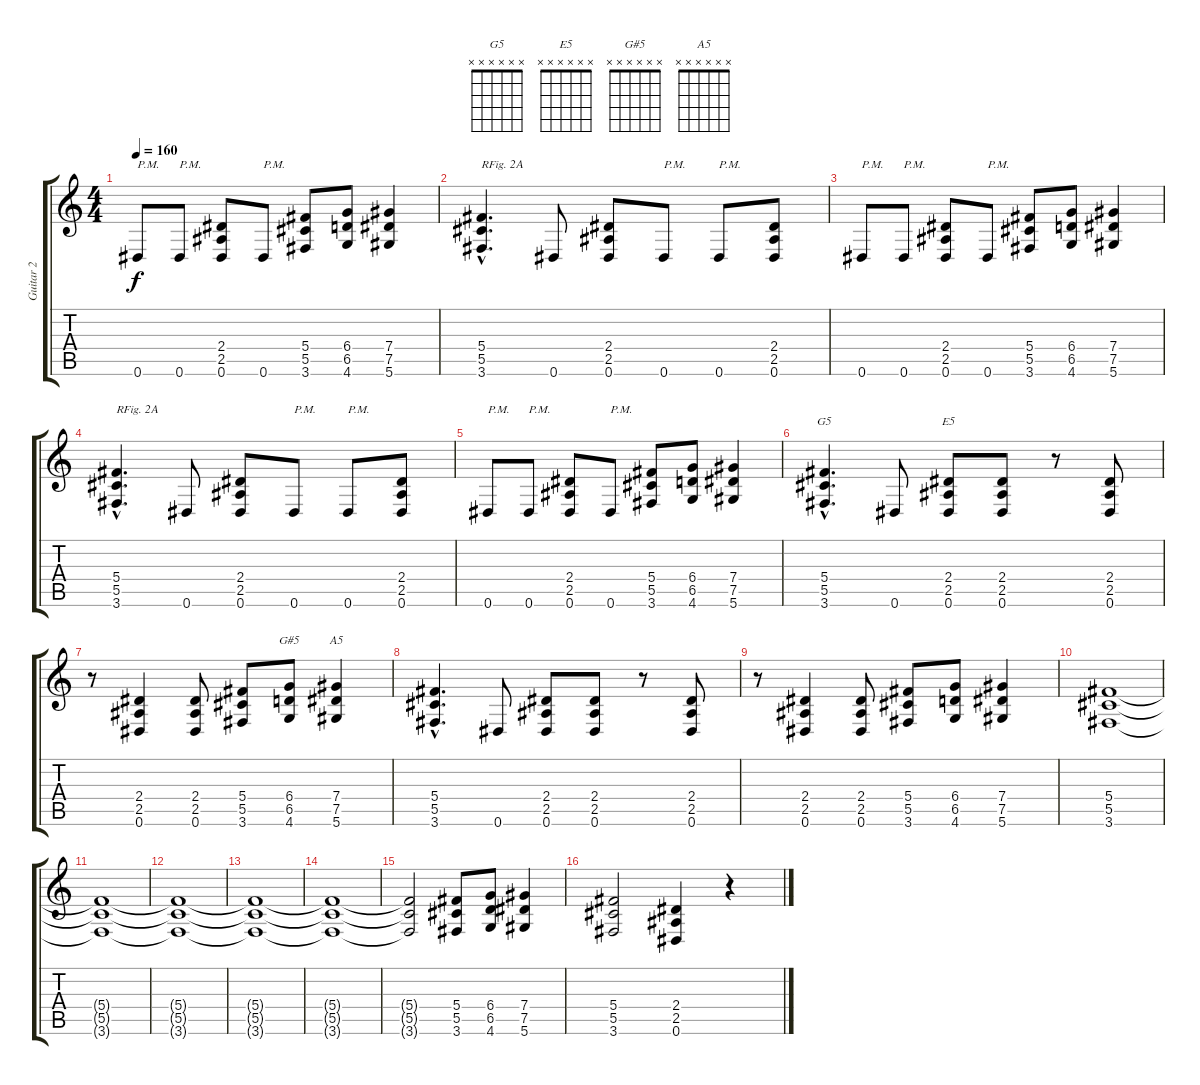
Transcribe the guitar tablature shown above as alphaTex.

\track ("Guitar 2" "Guitar 2") {instrument distortionguitar}
\staff {score tabs}
\tuning (Eb4 Bb3 Gb3 Db3 Ab2 Eb2) {hide}
\chord ("G5" x x x x x x) {firstfret 0}
\chord ("E5" x x x x x x) {firstfret 0}
\chord ("G#5" x x x x x x) {firstfret 0}
\chord ("A5" x x x x x x) {firstfret 0}
\ts (4 4)
\tempo 160
\clef g2
\ks c
0.6.8{txt "P.M." dy f} 0.6.8{txt "P.M."} (2.4 2.5 0.6).8 0.6.8{txt "P.M."} (5.4 5.5 3.6).8 (6.4 6.5 4.6).8 (7.4 7.5 5.6).4 |
(5.4{hac} 5.5{hac} 3.6{hac}).4{d txt "RFig. 2A"} 0.6.8 (2.4 2.5 0.6).8 0.6.8{txt "P.M."} 0.6.8{txt "P.M."} (2.4 2.5 0.6).8 |
0.6.8{txt "P.M."} 0.6.8{txt "P.M."} (2.4 2.5 0.6).8 0.6.8{txt "P.M."} (5.4 5.5 3.6).8 (6.4 6.5 4.6).8 (7.4 7.5 5.6).4 |
(5.4{hac} 5.5{hac} 3.6{hac}).4{d txt "RFig. 2A"} 0.6.8 (2.4 2.5 0.6).8 0.6.8{txt "P.M."} 0.6.8{txt "P.M."} (2.4 2.5 0.6).8 |
0.6.8{txt "P.M."} 0.6.8{txt "P.M."} (2.4 2.5 0.6).8 0.6.8{txt "P.M."} (5.4 5.5 3.6).8 (6.4 6.5 4.6).8 (7.4 7.5 5.6).4 |
(5.4{hac} 5.5{hac} 3.6{hac}).4{d ch "G5"} 0.6.8 (2.4 2.5 0.6).8{ch "E5"} (2.4 2.5 0.6).8 r.8 (2.4 2.5 0.6).8 |
r.8 (2.4 2.5 0.6).4 (2.4 2.5 0.6).8 (5.4 5.5 3.6).8 (6.4 6.5 4.6).8{ch "G#5"} (7.4 7.5 5.6).4{ch "A5"} |
(5.4{hac} 5.5{hac} 3.6{hac}).4{d} 0.6.8 (2.4 2.5 0.6).8 (2.4 2.5 0.6).8 r.8 (2.4 2.5 0.6).8 |
r.8 (2.4 2.5 0.6).4 (2.4 2.5 0.6).8 (5.4 5.5 3.6).8 (6.4 6.5 4.6).8 (7.4 7.5 5.6).4 |
(5.4 5.5 3.6).1 |
(5.4{t} 5.5{t} 3.6{t}).1 |
(5.4{t} 5.5{t} 3.6{t}).1 |
(5.4{t} 5.5{t} 3.6{t}).1 |
(5.4{t} 5.5{t} 3.6{t}).1 |
(5.4{t} 5.5{t} 3.6{t}).2 (5.4 5.5 3.6).8 (6.4 6.5 4.6).8 (7.4 7.5 5.6).4 |
(5.4 5.5 3.6).2 (2.4 2.5 0.6).4 r.4
